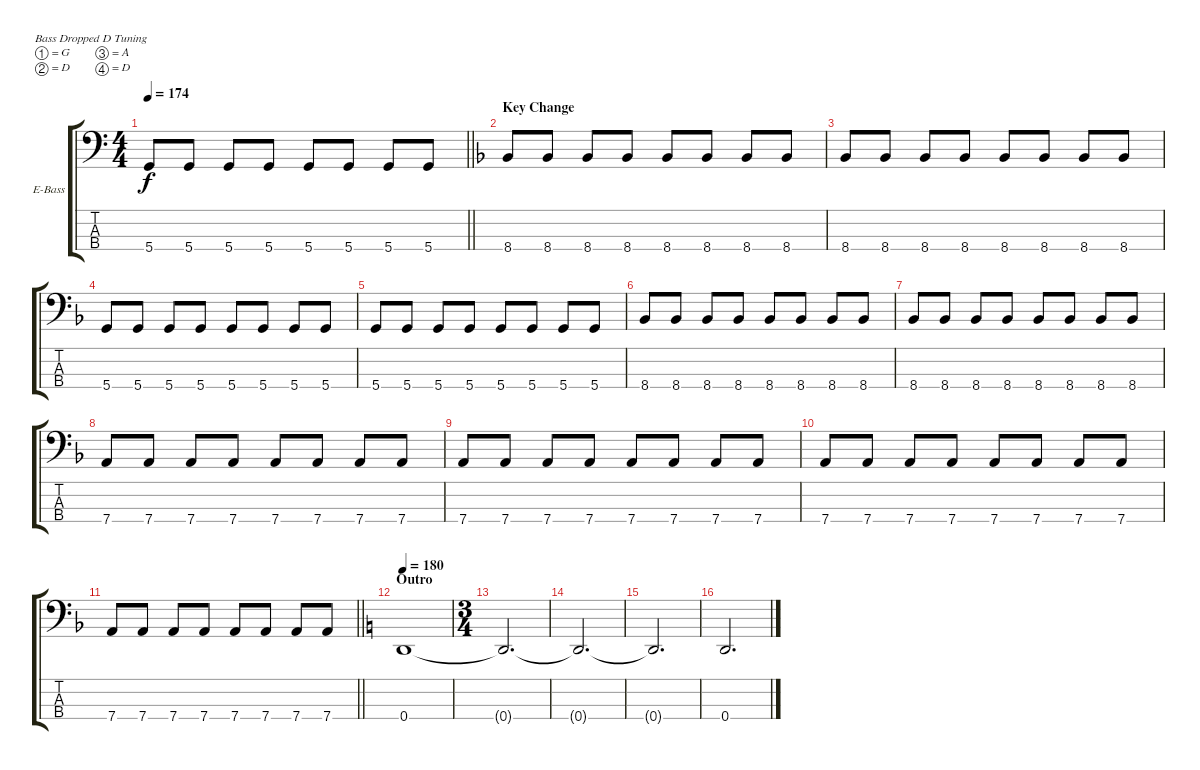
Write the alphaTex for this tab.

\bracketExtendMode groupsimilarinstruments
\firstSystemTrackNameOrientation horizontal
\otherSystemsTrackNameOrientation horizontal
\track ("Josh Head" "E-Bass") {instrument electricbasspick}
\staff {score tabs}
\tuning (G2 D2 A1 D1)
\ts (4 4)
\tempo 174
\clef f4
\barLineRight lightlight
\ks c
5.4.8{dy f} 5.4.8 5.4.8 5.4.8 5.4.8 5.4.8 5.4.8 5.4.8 |
\section ("" "Key Change")
\ks f
8.4.8 8.4.8 8.4.8 8.4.8 8.4.8 8.4.8 8.4.8 8.4.8 |
8.4.8 8.4.8 8.4.8 8.4.8 8.4.8 8.4.8 8.4.8 8.4.8 |
5.4.8 5.4.8 5.4.8 5.4.8 5.4.8 5.4.8 5.4.8 5.4.8 |
5.4.8 5.4.8 5.4.8 5.4.8 5.4.8 5.4.8 5.4.8 5.4.8 |
8.4.8 8.4.8 8.4.8 8.4.8 8.4.8 8.4.8 8.4.8 8.4.8 |
8.4.8 8.4.8 8.4.8 8.4.8 8.4.8 8.4.8 8.4.8 8.4.8 |
7.4.8 7.4.8 7.4.8 7.4.8 7.4.8 7.4.8 7.4.8 7.4.8 |
7.4.8 7.4.8 7.4.8 7.4.8 7.4.8 7.4.8 7.4.8 7.4.8 |
7.4.8 7.4.8 7.4.8 7.4.8 7.4.8 7.4.8 7.4.8 7.4.8 |
\barLineRight lightlight
7.4.8 7.4.8 7.4.8 7.4.8 7.4.8 7.4.8 7.4.8 7.4.8 |
\section ("" "Outro")
\tempo 180
\ks c
0.4.1 |
\ts (3 4)
\beaming (8 2 2 2)
0.4{t}.2{d} |
0.4{t}.2{d} |
0.4{t}.2{d} |
0.4.2{d}
